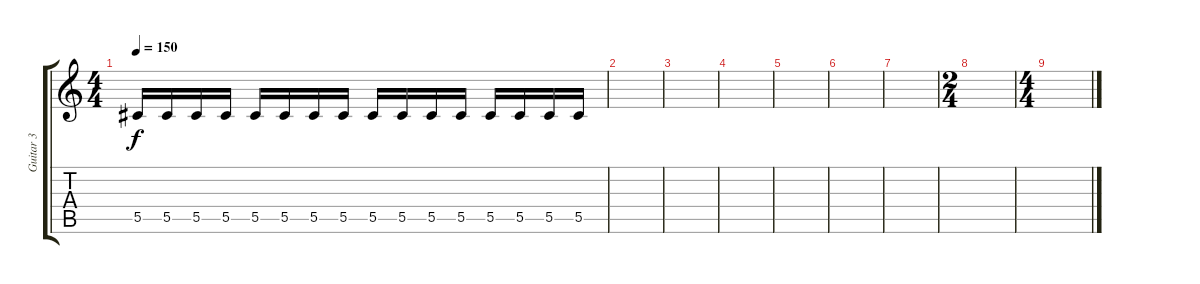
\track ("Guitar 3" "Guitar 3") {instrument distortionguitar}
\staff {score tabs}
\tuning (Eb4 Bb3 Gb3 Db3 Ab2 Eb2) {hide}
\ts (4 4)
\tempo 150
\clef g2
\ks c
5.5.16{dy f} 5.5.16 5.5.16 5.5.16 5.5.16 5.5.16 5.5.16 5.5.16 5.5.16 5.5.16 5.5.16 5.5.16 5.5.16 5.5.16 5.5.16 5.5.16 |
|
|
|
|
|
|
\ts (2 4)
|
\ts (4 4)
